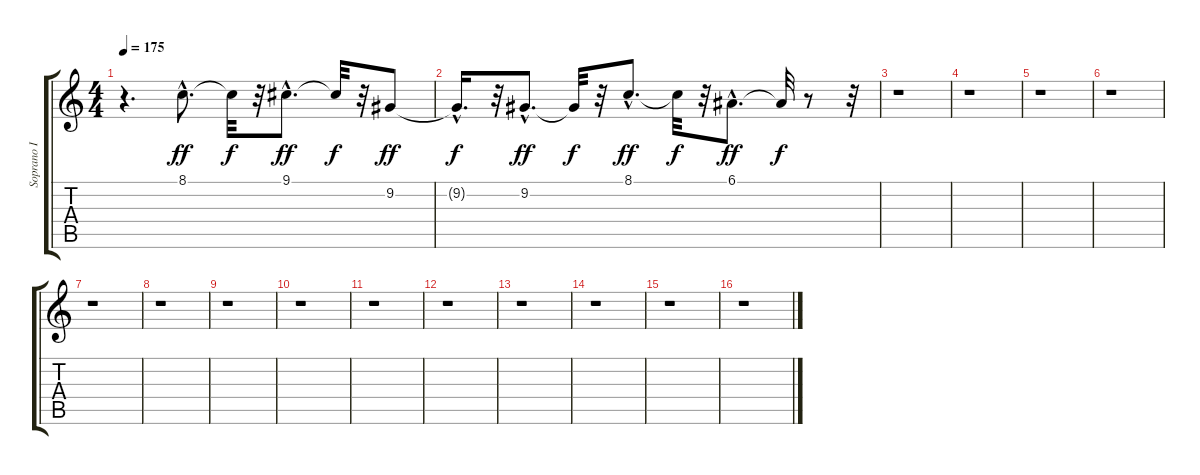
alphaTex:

\track ("Soprano I" "Soprano I") {instrument lead6voice}
\staff {score tabs}
\tuning (E4 B3 G3 D3 A2 E2) {hide}
\ts (4 4)
\tempo 175
\clef g2
\ks c
r.4{d dy f} 8.1{hac}.8{d dy ff} 8.1{t}.32{dy f} r.32 9.1{hac}.8{d dy ff} 9.1{t}.32{dy f} r.32 9.2.8{dy ff} |
9.2{hac t}.16{d dy f} r.32 9.2{hac}.8{d dy ff} 9.2{t}.32{dy f} r.32 8.1{hac}.8{d dy ff} 8.1{t}.32{dy f} r.32 6.1{hac}.8{d dy ff} 6.1{t}.32{dy f} r.8 r.32 |
r.1 |
r.1 |
r.1 |
r.1 |
r.1 |
r.1 |
r.1 |
r.1 |
r.1 |
r.1 |
r.1 |
r.1 |
r.1 |
r.1
